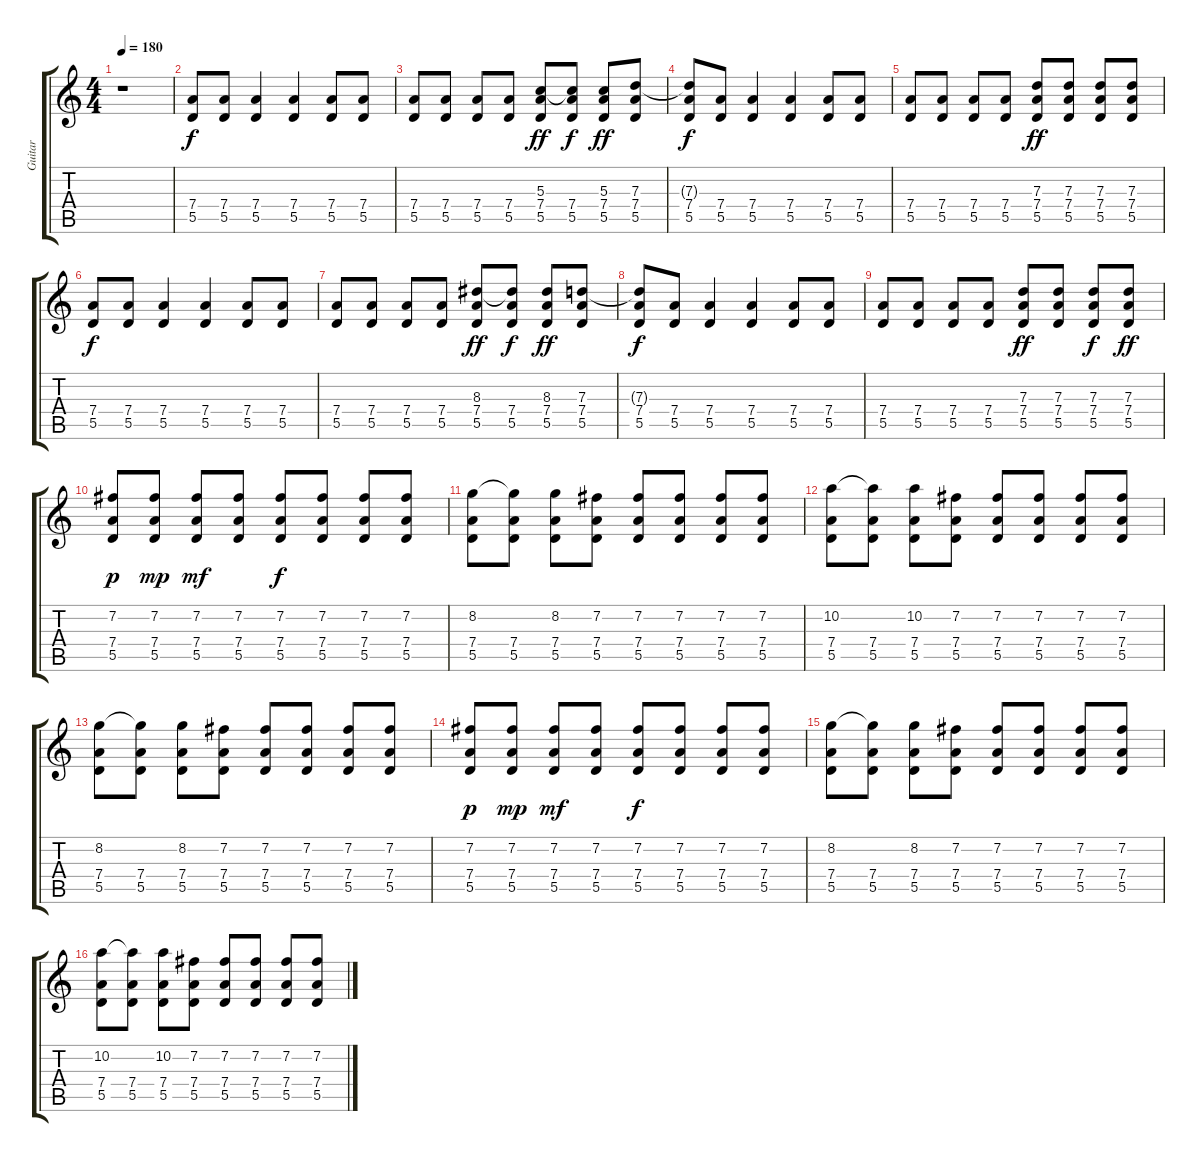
\track ("Guitar" "Guitar") {instrument distortionguitar}
\staff {score tabs}
\tuning (E4 B3 G3 D3 A2 E2) {hide}
\ts (4 4)
\tempo 180
\clef g2
\ks c
r.1{dy f instrument distortionguitar} |
(7.4 5.5).8 (7.4 5.5).8 (7.4 5.5).4 (7.4 5.5).4 (7.4 5.5).8 (7.4 5.5).8 |
(7.4 5.5).8 (7.4 5.5).8 (7.4 5.5).8 (7.4 5.5).8 (5.3 7.4 5.5).8{dy ff} (5.3{t} 7.4 5.5).8{dy f} (5.3 7.4 5.5).8{dy ff} (7.3 7.4 5.5).8 |
(7.3{t} 7.4 5.5).8{dy f} (7.4 5.5).8 (7.4 5.5).4 (7.4 5.5).4 (7.4 5.5).8 (7.4 5.5).8 |
(7.4 5.5).8 (7.4 5.5).8 (7.4 5.5).8 (7.4 5.5).8 (7.3 7.4 5.5).8{dy ff} (7.3 7.4 5.5).8 (7.3 7.4 5.5).8 (7.3 7.4 5.5).8 |
(7.4 5.5).8{dy f} (7.4 5.5).8 (7.4 5.5).4 (7.4 5.5).4 (7.4 5.5).8 (7.4 5.5).8 |
(7.4 5.5).8 (7.4 5.5).8 (7.4 5.5).8 (7.4 5.5).8 (8.3 7.4 5.5).8{dy ff} (8.3{t} 7.4 5.5).8{dy f} (8.3 7.4 5.5).8{dy ff} (7.3 7.4 5.5).8 |
(7.3{t} 7.4 5.5).8{dy f} (7.4 5.5).8 (7.4 5.5).4 (7.4 5.5).4 (7.4 5.5).8 (7.4 5.5).8 |
(7.4 5.5).8 (7.4 5.5).8 (7.4 5.5).8 (7.4 5.5).8 (7.3 7.4 5.5).8{dy ff} (7.3 7.4 5.5).8 (7.3 7.4 5.5).8{dy f} (7.3 7.4 5.5).8{dy ff} |
(7.2 7.4 5.5).8{dy p} (7.2 7.4 5.5).8{dy mp} (7.2 7.4 5.5).8{dy mf} (7.2 7.4 5.5).8 (7.2 7.4 5.5).8{dy f} (7.2 7.4 5.5).8 (7.2 7.4 5.5).8 (7.2 7.4 5.5).8 |
(8.2 7.4 5.5).8 (8.2{t} 7.4 5.5).8 (8.2 7.4 5.5).8 (7.2 7.4 5.5).8 (7.2 7.4 5.5).8 (7.2 7.4 5.5).8 (7.2 7.4 5.5).8 (7.2 7.4 5.5).8 |
(10.2 7.4 5.5).8 (10.2{t} 7.4 5.5).8 (10.2 7.4 5.5).8 (7.2 7.4 5.5).8 (7.2 7.4 5.5).8 (7.2 7.4 5.5).8 (7.2 7.4 5.5).8 (7.2 7.4 5.5).8 |
(8.2 7.4 5.5).8 (8.2{t} 7.4 5.5).8 (8.2 7.4 5.5).8 (7.2 7.4 5.5).8 (7.2 7.4 5.5).8 (7.2 7.4 5.5).8 (7.2 7.4 5.5).8 (7.2 7.4 5.5).8 |
(7.2 7.4 5.5).8{dy p} (7.2 7.4 5.5).8{dy mp} (7.2 7.4 5.5).8{dy mf} (7.2 7.4 5.5).8 (7.2 7.4 5.5).8{dy f} (7.2 7.4 5.5).8 (7.2 7.4 5.5).8 (7.2 7.4 5.5).8 |
(8.2 7.4 5.5).8 (8.2{t} 7.4 5.5).8 (8.2 7.4 5.5).8 (7.2 7.4 5.5).8 (7.2 7.4 5.5).8 (7.2 7.4 5.5).8 (7.2 7.4 5.5).8 (7.2 7.4 5.5).8 |
(10.2 7.4 5.5).8 (10.2{t} 7.4 5.5).8 (10.2 7.4 5.5).8 (7.2 7.4 5.5).8 (7.2 7.4 5.5).8 (7.2 7.4 5.5).8 (7.2 7.4 5.5).8 (7.2 7.4 5.5).8
